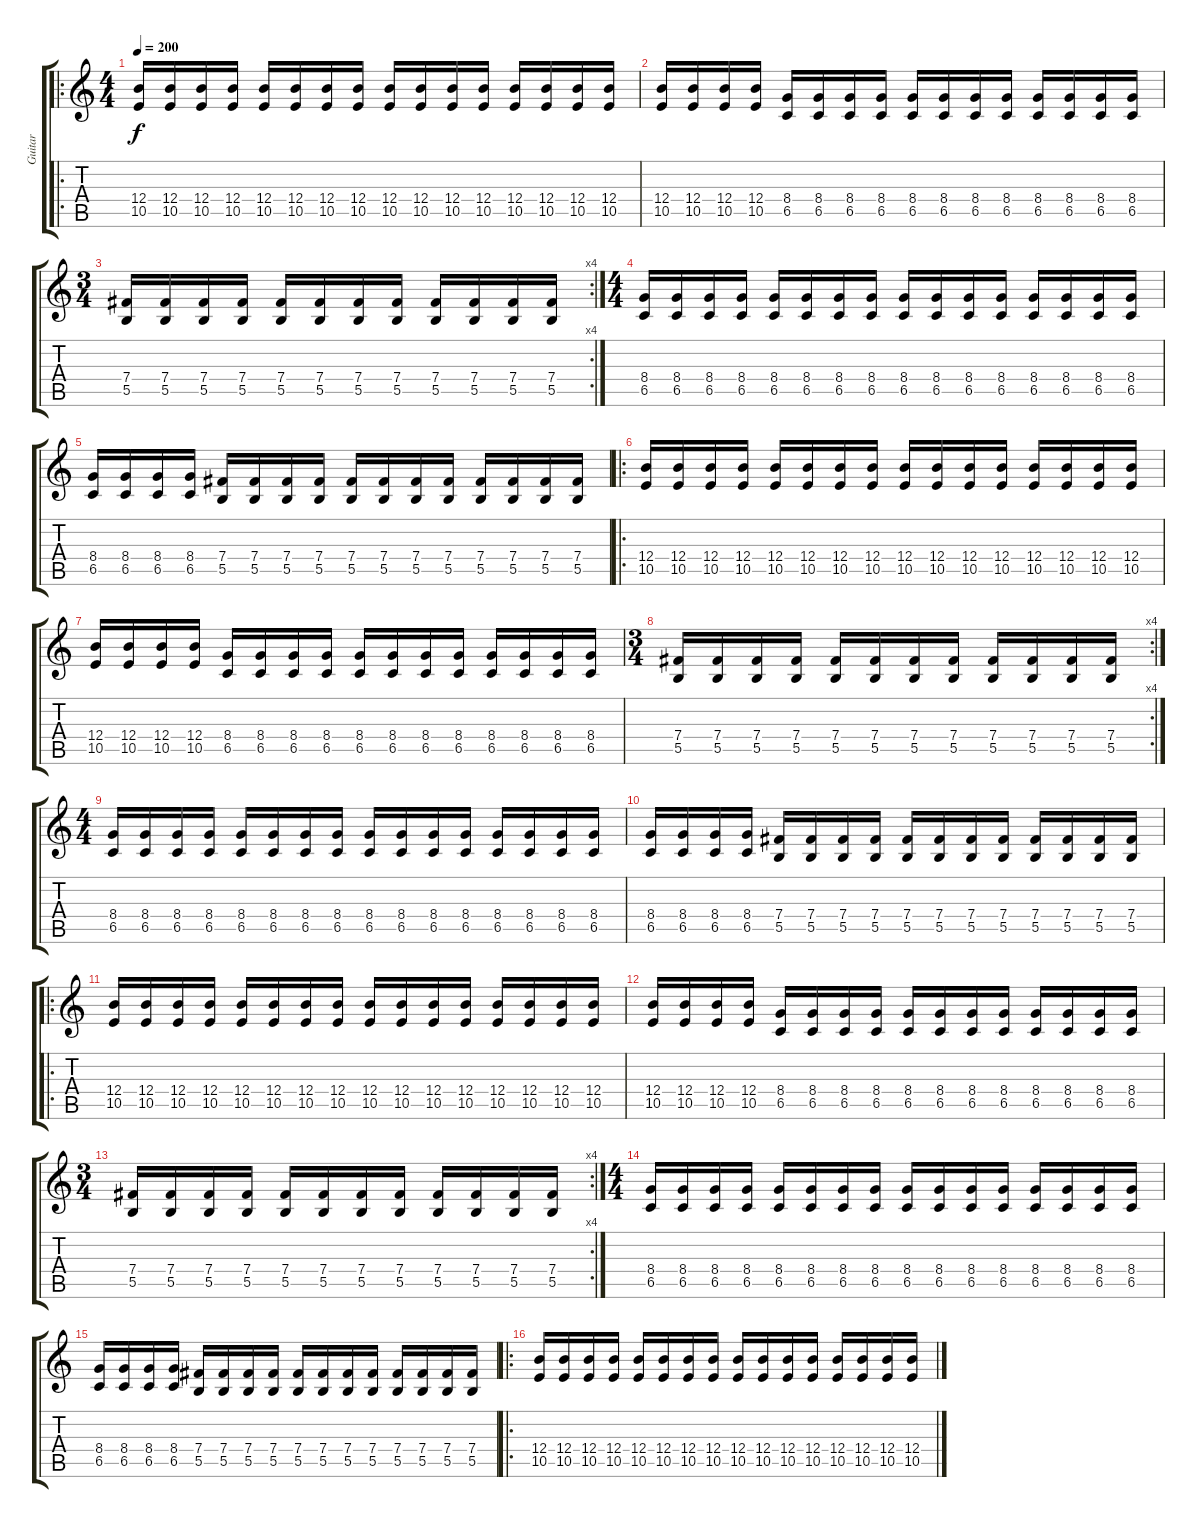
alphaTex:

\track ("Guitar " "Guitar ") {instrument distortionguitar}
\staff {score tabs}
\tuning (Db4 Ab3 E3 B2 Gb2 Db2) {hide}
\ro
\ts (4 4)
\tempo 200
\clef g2
\ks c
(12.4 10.5).16{dy f} (12.4 10.5).16 (12.4 10.5).16 (12.4 10.5).16 (12.4 10.5).16 (12.4 10.5).16 (12.4 10.5).16 (12.4 10.5).16 (12.4 10.5).16 (12.4 10.5).16 (12.4 10.5).16 (12.4 10.5).16 (12.4 10.5).16 (12.4 10.5).16 (12.4 10.5).16 (12.4 10.5).16 |
(12.4 10.5).16 (12.4 10.5).16 (12.4 10.5).16 (12.4 10.5).16 (8.4 6.5).16 (8.4 6.5).16 (8.4 6.5).16 (8.4 6.5).16 (8.4 6.5).16 (8.4 6.5).16 (8.4 6.5).16 (8.4 6.5).16 (8.4 6.5).16 (8.4 6.5).16 (8.4 6.5).16 (8.4 6.5).16 |
\rc 4
\ts (3 4)
(7.4 5.5).16 (7.4 5.5).16 (7.4 5.5).16 (7.4 5.5).16 (7.4 5.5).16 (7.4 5.5).16 (7.4 5.5).16 (7.4 5.5).16 (7.4 5.5).16 (7.4 5.5).16 (7.4 5.5).16 (7.4 5.5).16 |
\ts (4 4)
(8.4 6.5).16 (8.4 6.5).16 (8.4 6.5).16 (8.4 6.5).16 (8.4 6.5).16 (8.4 6.5).16 (8.4 6.5).16 (8.4 6.5).16 (8.4 6.5).16 (8.4 6.5).16 (8.4 6.5).16 (8.4 6.5).16 (8.4 6.5).16 (8.4 6.5).16 (8.4 6.5).16 (8.4 6.5).16 |
(8.4 6.5).16 (8.4 6.5).16 (8.4 6.5).16 (8.4 6.5).16 (7.4 5.5).16 (7.4 5.5).16 (7.4 5.5).16 (7.4 5.5).16 (7.4 5.5).16 (7.4 5.5).16 (7.4 5.5).16 (7.4 5.5).16 (7.4 5.5).16 (7.4 5.5).16 (7.4 5.5).16 (7.4 5.5).16 |
\ro
(12.4 10.5).16 (12.4 10.5).16 (12.4 10.5).16 (12.4 10.5).16 (12.4 10.5).16 (12.4 10.5).16 (12.4 10.5).16 (12.4 10.5).16 (12.4 10.5).16 (12.4 10.5).16 (12.4 10.5).16 (12.4 10.5).16 (12.4 10.5).16 (12.4 10.5).16 (12.4 10.5).16 (12.4 10.5).16 |
(12.4 10.5).16 (12.4 10.5).16 (12.4 10.5).16 (12.4 10.5).16 (8.4 6.5).16 (8.4 6.5).16 (8.4 6.5).16 (8.4 6.5).16 (8.4 6.5).16 (8.4 6.5).16 (8.4 6.5).16 (8.4 6.5).16 (8.4 6.5).16 (8.4 6.5).16 (8.4 6.5).16 (8.4 6.5).16 |
\rc 4
\ts (3 4)
(7.4 5.5).16 (7.4 5.5).16 (7.4 5.5).16 (7.4 5.5).16 (7.4 5.5).16 (7.4 5.5).16 (7.4 5.5).16 (7.4 5.5).16 (7.4 5.5).16 (7.4 5.5).16 (7.4 5.5).16 (7.4 5.5).16 |
\ts (4 4)
(8.4 6.5).16 (8.4 6.5).16 (8.4 6.5).16 (8.4 6.5).16 (8.4 6.5).16 (8.4 6.5).16 (8.4 6.5).16 (8.4 6.5).16 (8.4 6.5).16 (8.4 6.5).16 (8.4 6.5).16 (8.4 6.5).16 (8.4 6.5).16 (8.4 6.5).16 (8.4 6.5).16 (8.4 6.5).16 |
(8.4 6.5).16 (8.4 6.5).16 (8.4 6.5).16 (8.4 6.5).16 (7.4 5.5).16 (7.4 5.5).16 (7.4 5.5).16 (7.4 5.5).16 (7.4 5.5).16 (7.4 5.5).16 (7.4 5.5).16 (7.4 5.5).16 (7.4 5.5).16 (7.4 5.5).16 (7.4 5.5).16 (7.4 5.5).16 |
\ro
(12.4 10.5).16 (12.4 10.5).16 (12.4 10.5).16 (12.4 10.5).16 (12.4 10.5).16 (12.4 10.5).16 (12.4 10.5).16 (12.4 10.5).16 (12.4 10.5).16 (12.4 10.5).16 (12.4 10.5).16 (12.4 10.5).16 (12.4 10.5).16 (12.4 10.5).16 (12.4 10.5).16 (12.4 10.5).16 |
(12.4 10.5).16 (12.4 10.5).16 (12.4 10.5).16 (12.4 10.5).16 (8.4 6.5).16 (8.4 6.5).16 (8.4 6.5).16 (8.4 6.5).16 (8.4 6.5).16 (8.4 6.5).16 (8.4 6.5).16 (8.4 6.5).16 (8.4 6.5).16 (8.4 6.5).16 (8.4 6.5).16 (8.4 6.5).16 |
\rc 4
\ts (3 4)
(7.4 5.5).16 (7.4 5.5).16 (7.4 5.5).16 (7.4 5.5).16 (7.4 5.5).16 (7.4 5.5).16 (7.4 5.5).16 (7.4 5.5).16 (7.4 5.5).16 (7.4 5.5).16 (7.4 5.5).16 (7.4 5.5).16 |
\ts (4 4)
(8.4 6.5).16 (8.4 6.5).16 (8.4 6.5).16 (8.4 6.5).16 (8.4 6.5).16 (8.4 6.5).16 (8.4 6.5).16 (8.4 6.5).16 (8.4 6.5).16 (8.4 6.5).16 (8.4 6.5).16 (8.4 6.5).16 (8.4 6.5).16 (8.4 6.5).16 (8.4 6.5).16 (8.4 6.5).16 |
(8.4 6.5).16 (8.4 6.5).16 (8.4 6.5).16 (8.4 6.5).16 (7.4 5.5).16 (7.4 5.5).16 (7.4 5.5).16 (7.4 5.5).16 (7.4 5.5).16 (7.4 5.5).16 (7.4 5.5).16 (7.4 5.5).16 (7.4 5.5).16 (7.4 5.5).16 (7.4 5.5).16 (7.4 5.5).16 |
\ro
(12.4 10.5).16 (12.4 10.5).16 (12.4 10.5).16 (12.4 10.5).16 (12.4 10.5).16 (12.4 10.5).16 (12.4 10.5).16 (12.4 10.5).16 (12.4 10.5).16 (12.4 10.5).16 (12.4 10.5).16 (12.4 10.5).16 (12.4 10.5).16 (12.4 10.5).16 (12.4 10.5).16 (12.4 10.5).16
